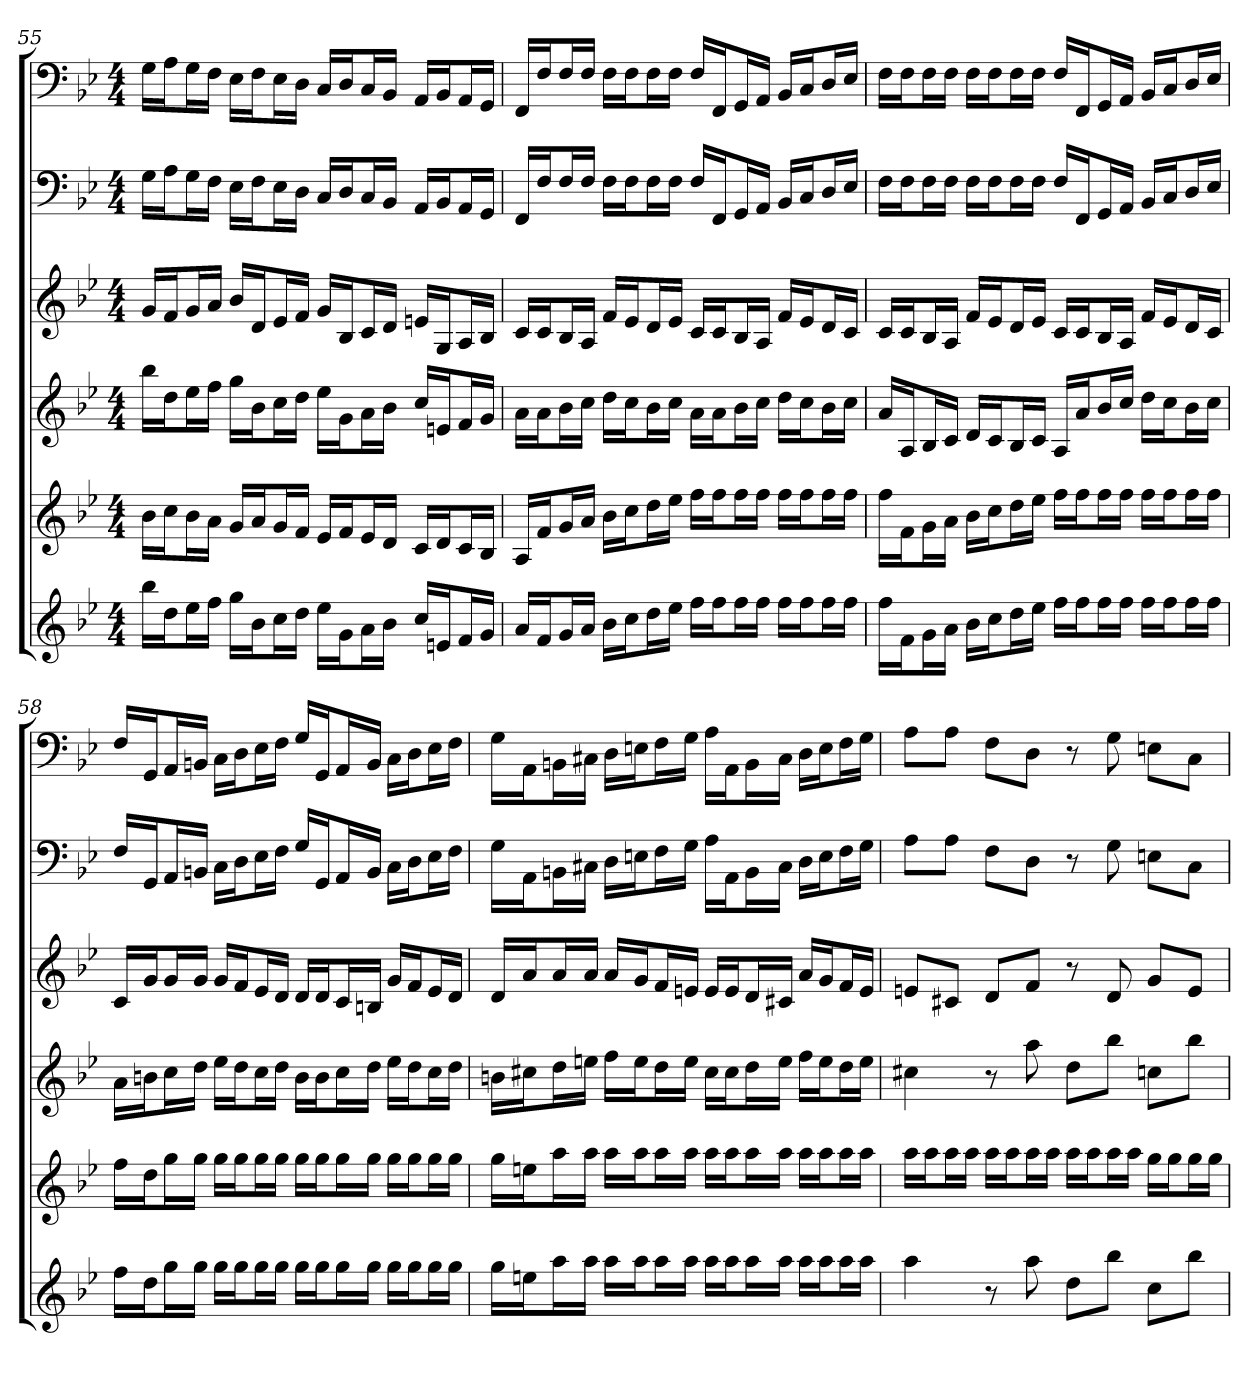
**kern	**kern	**kern	**kern	**kern	**kern
*part6	*part5	*part4	*part3	*part2	*part1
*staff6	*staff5	*staff4	*staff3	*staff2	*staff1
*k[b-e-]	*k[b-e-]	*k[b-e-]	*k[b-e-]	*k[b-e-]	*k[b-e-]
*B-:	*B-:	*B-:	*B-:	*B-:	*B-:
*M4/4	*M4/4	*M4/4	*M4/4	*M4/4	*M4/4
=55	=55	=55	=55	=55	=55
16bb-LL	16b-LL	16bb-LL	16gLL	16GLL	16GLL
16ddJ	16ccJ	16ddJ	16fJ	16AJ	16AJ
16ee-L	16b-L	16ee-L	16gL	16GL	16GL
16ffJJ	16aJJ	16ffJJ	16aJJ	16FJJ	16FJJ
16ggLL	16gLL	16ggLL	16b-LL	16E-LL	16E-LL
16b-J	16aJ	16b-J	16dJ	16FJ	16FJ
16ccL	16gL	16ccL	16e-L	16E-L	16E-L
16ddJJ	16fJJ	16ddJJ	16fJJ	16DJJ	16DJJ
16ee-LL	16e-LL	16ee-LL	16gLL	16CLL	16CLL
16gJ	16fJ	16gJ	16B-J	16DJ	16DJ
16aL	16e-L	16aL	16cL	16CL	16CL
16b-JJ	16dJJ	16b-JJ	16dJJ	16BB-JJ	16BB-JJ
16ccLL	16cLL	16ccLL	16enLL	16AALL	16AALL
16enJ	16dJ	16enJ	16GJ	16BB-J	16BB-J
16fL	16cL	16fL	16AL	16AAL	16AAL
16gJJ	16B-JJ	16gJJ	16B-JJ	16GGJJ	16GGJJ
=56	=56	=56	=56	=56	=56
16aLL	16ALL	16aLL	16cLL	16FFLL	16FFLL
16fJ	16fJ	16aJ	16cJ	16FJ	16FJ
16gL	16gL	16b-L	16B-L	16FL	16FL
16aJJ	16aJJ	16ccJJ	16AJJ	16FJJ	16FJJ
16b-LL	16b-LL	16ddLL	16fLL	16FLL	16FLL
16ccJ	16ccJ	16ccJ	16e-J	16FJ	16FJ
16ddL	16ddL	16b-L	16dL	16FL	16FL
16ee-JJ	16ee-JJ	16ccJJ	16e-JJ	16FJJ	16FJJ
16ffLL	16ffLL	16aLL	16cLL	16FLL	16FLL
16ffJ	16ffJ	16aJ	16cJ	16FFJ	16FFJ
16ffL	16ffL	16b-L	16B-L	16GGL	16GGL
16ffJJ	16ffJJ	16ccJJ	16AJJ	16AAJJ	16AAJJ
16ffLL	16ffLL	16ddLL	16fLL	16BB-LL	16BB-LL
16ffJ	16ffJ	16ccJ	16e-J	16CJ	16CJ
16ffL	16ffL	16b-L	16dL	16DL	16DL
16ffJJ	16ffJJ	16ccJJ	16cJJ	16E-JJ	16E-JJ
=57	=57	=57	=57	=57	=57
16ffLL	16ffLL	16aLL	16cLL	16FLL	16FLL
16fJ	16fJ	16AJ	16cJ	16FJ	16FJ
16gL	16gL	16B-L	16B-L	16FL	16FL
16aJJ	16aJJ	16cJJ	16AJJ	16FJJ	16FJJ
16b-LL	16b-LL	16dLL	16fLL	16FLL	16FLL
16ccJ	16ccJ	16cJ	16e-J	16FJ	16FJ
16ddL	16ddL	16B-L	16dL	16FL	16FL
16ee-JJ	16ee-JJ	16cJJ	16e-JJ	16FJJ	16FJJ
16ffLL	16ffLL	16ALL	16cLL	16FLL	16FLL
16ffJ	16ffJ	16aJ	16cJ	16FFJ	16FFJ
16ffL	16ffL	16b-L	16B-L	16GGL	16GGL
16ffJJ	16ffJJ	16ccJJ	16AJJ	16AAJJ	16AAJJ
16ffLL	16ffLL	16ddLL	16fLL	16BB-LL	16BB-LL
16ffJ	16ffJ	16ccJ	16e-J	16CJ	16CJ
16ffL	16ffL	16b-L	16dL	16DL	16DL
16ffJJ	16ffJJ	16ccJJ	16cJJ	16E-JJ	16E-JJ
=58	=58	=58	=58	=58	=58
16ffLL	16ffLL	16aLL	16cLL	16FLL	16FLL
16ddJ	16ddJ	16bnJ	16gJ	16GGJ	16GGJ
16ggL	16ggL	16ccL	16gL	16AAL	16AAL
16ggJJ	16ggJJ	16ddJJ	16gJJ	16BBnJJ	16BBnJJ
16ggLL	16ggLL	16ee-LL	16gLL	16CLL	16CLL
16ggJ	16ggJ	16ddJ	16fJ	16DJ	16DJ
16ggL	16ggL	16ccL	16e-L	16E-L	16E-L
16ggJJ	16ggJJ	16ddJJ	16dJJ	16FJJ	16FJJ
16ggLL	16ggLL	16bLL	16dLL	16GLL	16GLL
16ggJ	16ggJ	16bJ	16dJ	16GGJ	16GGJ
16ggL	16ggL	16ccL	16cL	16AAL	16AAL
16ggJJ	16ggJJ	16ddJJ	16BnJJ	16BBJJ	16BBJJ
16ggLL	16ggLL	16ee-LL	16gLL	16CLL	16CLL
16ggJ	16ggJ	16ddJ	16fJ	16DJ	16DJ
16ggL	16ggL	16ccL	16e-L	16E-L	16E-L
16ggJJ	16ggJJ	16ddJJ	16dJJ	16FJJ	16FJJ
=59	=59	=59	=59	=59	=59
16ggLL	16ggLL	16bnLL	16dLL	16GLL	16GLL
16eenJ	16eenJ	16cc#XJ	16aJ	16AAJ	16AAJ
16aaL	16aaL	16ddL	16aL	16BBnL	16BBnL
16aaJJ	16aaJJ	16eenJJ	16aJJ	16C#XJJ	16C#XJJ
16aaLL	16aaLL	16ffLL	16aLL	16DLL	16DLL
16aaJ	16aaJ	16eeJ	16gJ	16EnJ	16EnJ
16aaL	16aaL	16ddL	16fL	16FL	16FL
16aaJJ	16aaJJ	16eeJJ	16enJJ	16GJJ	16GJJ
16aaLL	16aaLL	16cc#LL	16eLL	16ALL	16ALL
16aaJ	16aaJ	16cc#J	16eJ	16AAJ	16AAJ
16aaL	16aaL	16ddL	16dL	16BBL	16BBL
16aaJJ	16aaJJ	16eeJJ	16c#XJJ	16C#JJ	16C#JJ
16aaLL	16aaLL	16ffLL	16aLL	16DLL	16DLL
16aaJ	16aaJ	16eeJ	16gJ	16EJ	16EJ
16aaL	16aaL	16ddL	16fL	16FL	16FL
16aaJJ	16aaJJ	16eeJJ	16eJJ	16GJJ	16GJJ
=60	=60	=60	=60	=60	=60
4aa	16aaLL	4cc#X	8enL	8AL	8AL
.	16aaJ	.	.	.	.
.	16aaL	.	8c#XJ	8AJ	8AJ
.	16aaJJ	.	.	.	.
8r	16aaLL	8r	8dL	8FL	8FL
.	16aaJ	.	.	.	.
8aa	16aaL	8aa	8fJ	8DJ	8DJ
.	16aaJJ	.	.	.	.
8ddL	16aaLL	8ddL	8r	8r	8r
.	16aaJ	.	.	.	.
8bb-J	16aaL	8bb-J	8d	8G	8G
.	16aaJJ	.	.	.	.
8ccL	16ggLL	8ccnL	8gL	8EnL	8EnL
.	16ggJ	.	.	.	.
8bb-J	16ggL	8bb-J	8eJ	8CJ	8CJ
.	16ggJJ	.	.	.	.
=	=	=	=	=	=
*-	*-	*-	*-	*-	*-
